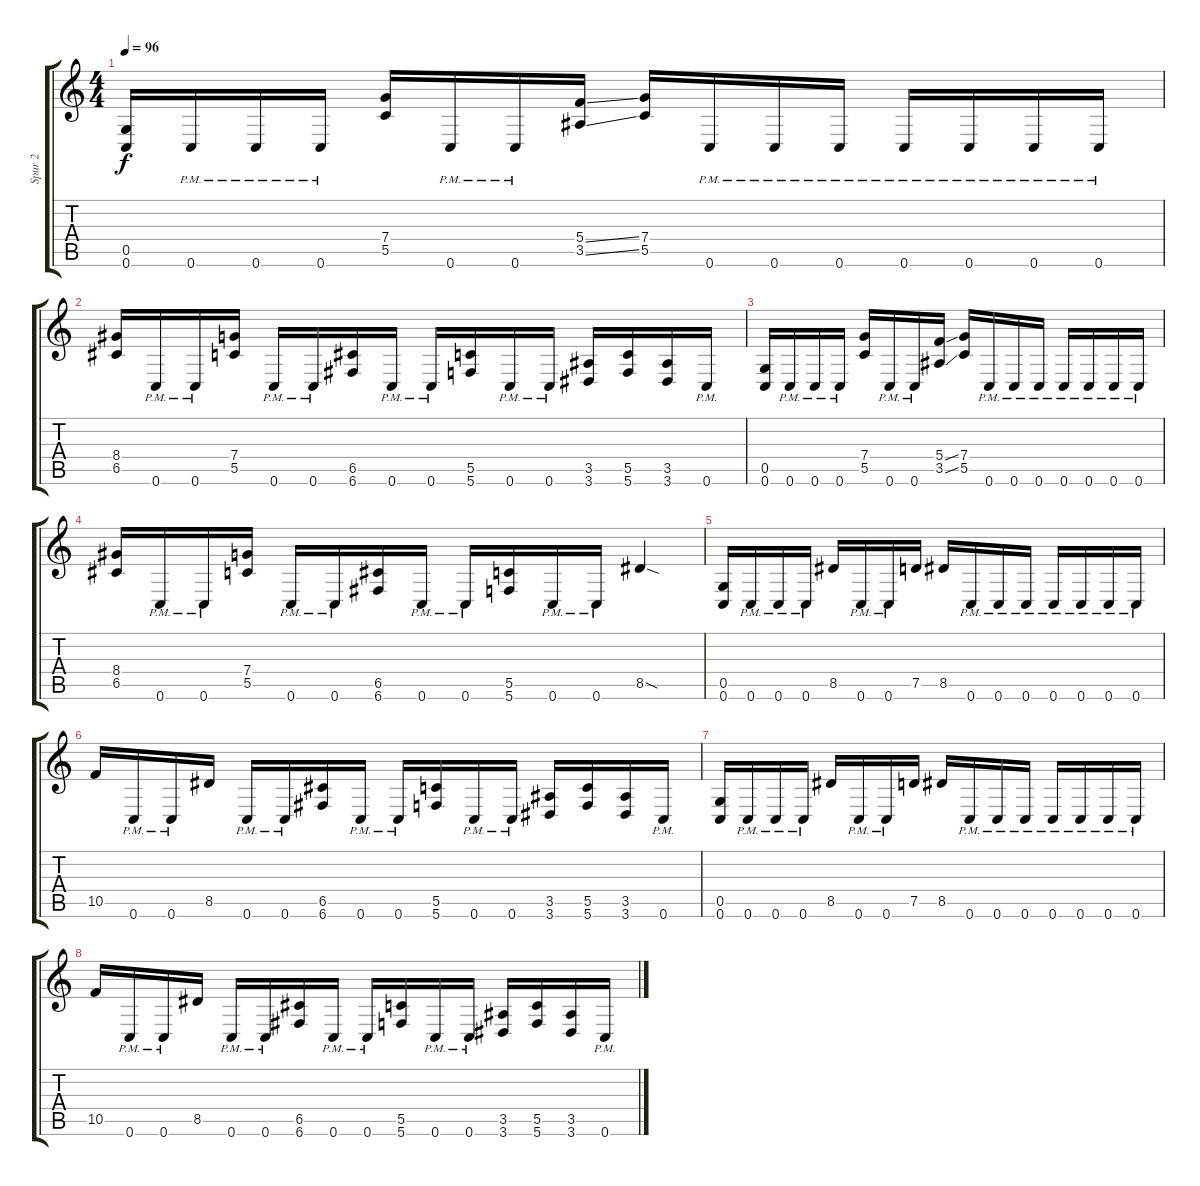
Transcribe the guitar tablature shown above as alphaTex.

\track ("Spur 2" "Spur 2") {instrument distortionguitar}
\staff {score tabs}
\tuning (D4 A3 F3 C3 G2 C2) {hide}
\ts (4 4)
\tempo 96
\clef g2
\ks c
(0.5 0.6).16{dy f} 0.6{pm}.16 0.6{pm}.16 0.6{pm}.16 (7.4 5.5).16 0.6{pm}.16 0.6{pm}.16 (5.4{ss} 3.5{ss}).16 (7.4 5.5).16 0.6{pm}.16 0.6{pm}.16 0.6{pm}.16 0.6{pm}.16 0.6{pm}.16 0.6{pm}.16 0.6{pm}.16 |
(8.4 6.5).16 0.6{pm}.16 0.6{pm}.16 (7.4 5.5).16 0.6{pm}.16 0.6{pm}.16 (6.5 6.6).16 0.6{pm}.16 0.6{pm}.16 (5.5 5.6).16 0.6{pm}.16 0.6{pm}.16 (3.5 3.6).16 (5.5 5.6).16 (3.5 3.6).16 0.6{pm}.16 |
(0.5 0.6).16 0.6{pm}.16 0.6{pm}.16 0.6{pm}.16 (7.4 5.5).16 0.6{pm}.16 0.6{pm}.16 (5.4{ss} 3.5{ss}).16 (7.4 5.5).16 0.6{pm}.16 0.6{pm}.16 0.6{pm}.16 0.6{pm}.16 0.6{pm}.16 0.6{pm}.16 0.6{pm}.16 |
(8.4 6.5).16 0.6{pm}.16 0.6{pm}.16 (7.4 5.5).16 0.6{pm}.16 0.6{pm}.16 (6.5 6.6).16 0.6{pm}.16 0.6{pm}.16 (5.5 5.6).16 0.6{pm}.16 0.6{pm}.16 8.5{sod}.4 |
(0.5 0.6).16 0.6{pm}.16 0.6{pm}.16 0.6{pm}.16 8.5.16 0.6{pm}.16 0.6{pm}.16 7.5.16 8.5.16 0.6{pm}.16 0.6{pm}.16 0.6{pm}.16 0.6{pm}.16 0.6{pm}.16 0.6{pm}.16 0.6{pm}.16 |
10.5.16 0.6{pm}.16 0.6{pm}.16 8.5.16 0.6{pm}.16 0.6{pm}.16 (6.5 6.6).16 0.6{pm}.16 0.6{pm}.16 (5.5 5.6).16 0.6{pm}.16 0.6{pm}.16 (3.5 3.6).16 (5.5 5.6).16 (3.5 3.6).16 0.6{pm}.16 |
(0.5 0.6).16 0.6{pm}.16 0.6{pm}.16 0.6{pm}.16 8.5.16 0.6{pm}.16 0.6{pm}.16 7.5.16 8.5.16 0.6{pm}.16 0.6{pm}.16 0.6{pm}.16 0.6{pm}.16 0.6{pm}.16 0.6{pm}.16 0.6{pm}.16 |
10.5.16 0.6{pm}.16 0.6{pm}.16 8.5.16 0.6{pm}.16 0.6{pm}.16 (6.5 6.6).16 0.6{pm}.16 0.6{pm}.16 (5.5 5.6).16 0.6{pm}.16 0.6{pm}.16 (3.5 3.6).16 (5.5 5.6).16 (3.5 3.6).16 0.6{pm}.16
